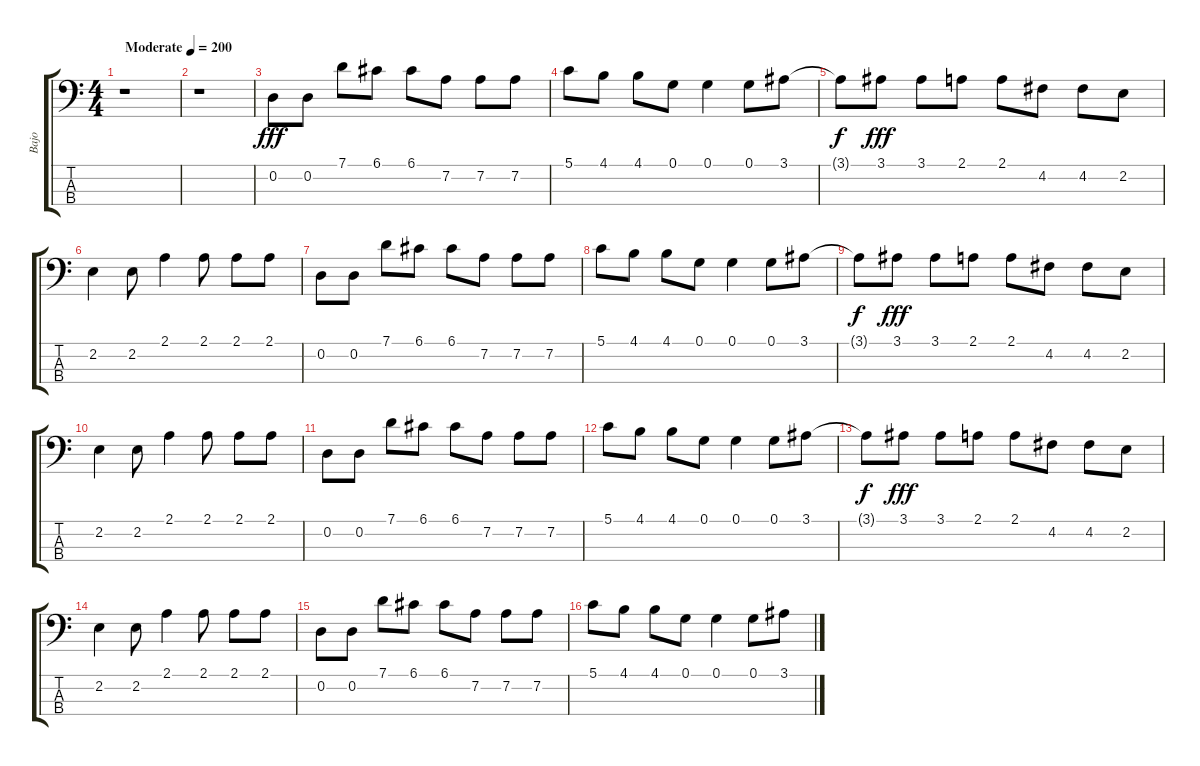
\track ("Bajo" "Bajo") {instrument electricbassfinger}
\staff {score tabs}
\tuning (G2 D2 A1 E1) {hide}
\ts (4 4)
\tempo (200 "Moderate")
\clef f4
\ks c
r.1{dy fff instrument electricbassfinger} |
r.1 |
0.2.8 0.2.8 7.1.8 6.1.8 6.1.8 7.2.8 7.2.8 7.2.8 |
5.1.8 4.1.8 4.1.8 0.1.8 0.1.4 0.1.8 3.1.8 |
3.1{t}.8{dy f} 3.1.8{dy fff} 3.1.8 2.1.8 2.1.8 4.2.8 4.2.8 2.2.8 |
2.2.4 2.2.8 2.1.4 2.1.8 2.1.8 2.1.8 |
0.2.8 0.2.8 7.1.8 6.1.8 6.1.8 7.2.8 7.2.8 7.2.8 |
5.1.8 4.1.8 4.1.8 0.1.8 0.1.4 0.1.8 3.1.8 |
3.1{t}.8{dy f} 3.1.8{dy fff} 3.1.8 2.1.8 2.1.8 4.2.8 4.2.8 2.2.8 |
2.2.4 2.2.8 2.1.4 2.1.8 2.1.8 2.1.8 |
0.2.8 0.2.8 7.1.8 6.1.8 6.1.8 7.2.8 7.2.8 7.2.8 |
5.1.8 4.1.8 4.1.8 0.1.8 0.1.4 0.1.8 3.1.8 |
3.1{t}.8{dy f} 3.1.8{dy fff} 3.1.8 2.1.8 2.1.8 4.2.8 4.2.8 2.2.8 |
2.2.4 2.2.8 2.1.4 2.1.8 2.1.8 2.1.8 |
0.2.8 0.2.8 7.1.8 6.1.8 6.1.8 7.2.8 7.2.8 7.2.8 |
5.1.8 4.1.8 4.1.8 0.1.8 0.1.4 0.1.8 3.1.8
